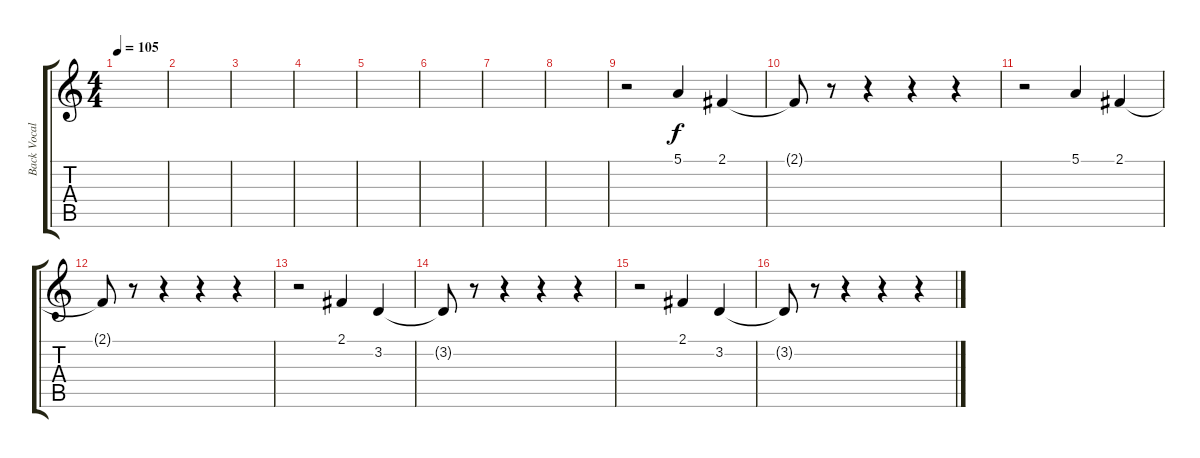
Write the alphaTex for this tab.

\track ("Back Vocal" "Back Vocal") {instrument tenorsax}
\staff {score tabs}
\tuning (E4 B3 G3 D3 A2 E2) {hide}
\ts (4 4)
\tempo 105
\clef g2
\ks c
|
|
|
|
|
|
|
|
r.2 5.1.4 2.1.4 |
2.1{t}.8 r.8 r.4 r.4 r.4 |
r.2 5.1.4 2.1.4 |
2.1{t}.8 r.8 r.4 r.4 r.4 |
r.2 2.1.4 3.2.4 |
3.2{t}.8 r.8 r.4 r.4 r.4 |
r.2 2.1.4 3.2.4 |
3.2{t}.8 r.8 r.4 r.4 r.4
